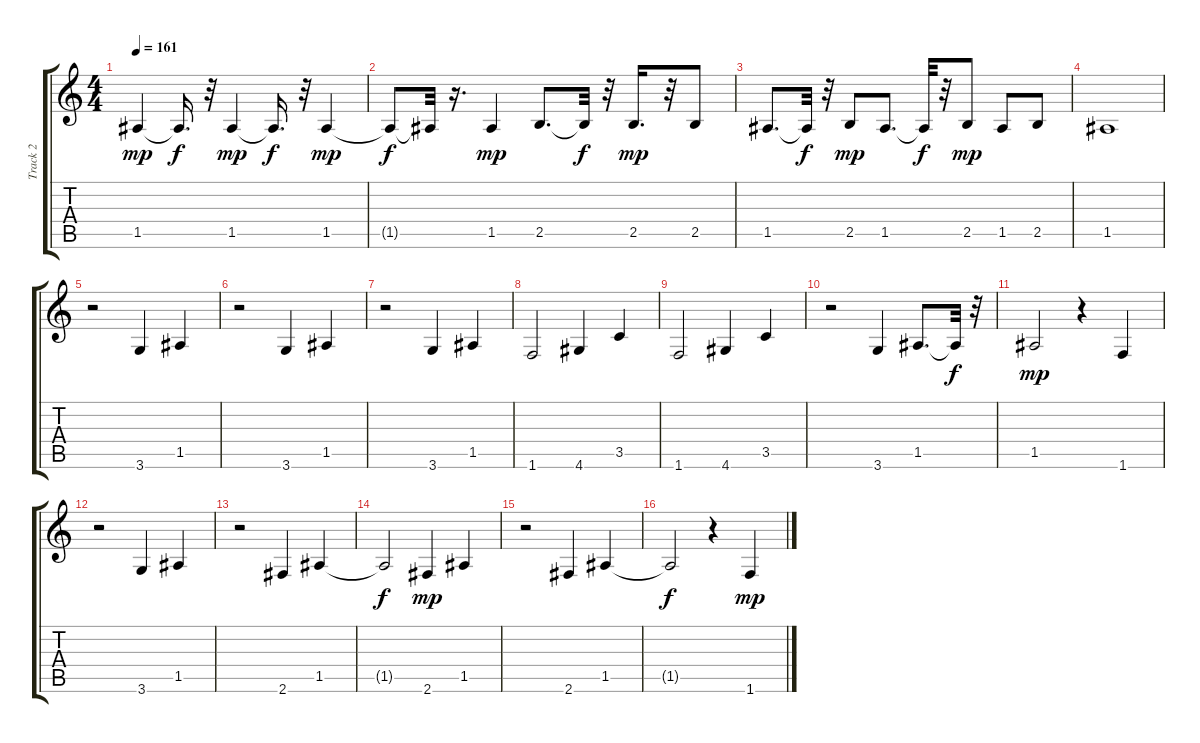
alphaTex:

\track ("Track 2" "Track 2") {instrument acousticbass}
\staff {score tabs}
\tuning (E4 B3 G3 D3 A2 E2) {hide}
\ts (4 4)
\tempo 161
\clef g2
\ks c
1.5.4{dy mp} 1.5{t}.16{d dy f} r.32 1.5.4{dy mp} 1.5{t}.16{d dy f} r.32 1.5.4{dy mp} |
1.5{t}.8{dy f} 1.5{t}.32 r.16{d} 1.5.4{dy mp} 2.5.8{d} 2.5{t}.32{dy f} r.32 2.5.16{d dy mp} r.32 2.5.8 |
1.5.8{d} 1.5{t}.32{dy f} r.32 2.5.8{dy mp} 1.5.8{d} 1.5{t}.32{dy f} r.32 2.5.8{dy mp} 1.5.8 2.5.8 |
1.5.1 |
r.2 3.6.4 1.5.4 |
r.2 3.6.4 1.5.4 |
r.2 3.6.4 1.5.4 |
1.6.2 4.6.4 3.5.4 |
1.6.2 4.6.4 3.5.4 |
r.2 3.6.4 1.5.8{d} 1.5{t}.32{dy f} r.32 |
1.5.2{dy mp} r.4 1.6.4 |
r.2 3.6.4 1.5.4 |
r.2 2.6.4 1.5.4 |
1.5{t}.2{dy f} 2.6.4{dy mp} 1.5.4 |
r.2 2.6.4 1.5.4 |
1.5{t}.2{dy f} r.4 1.6.4{dy mp}
